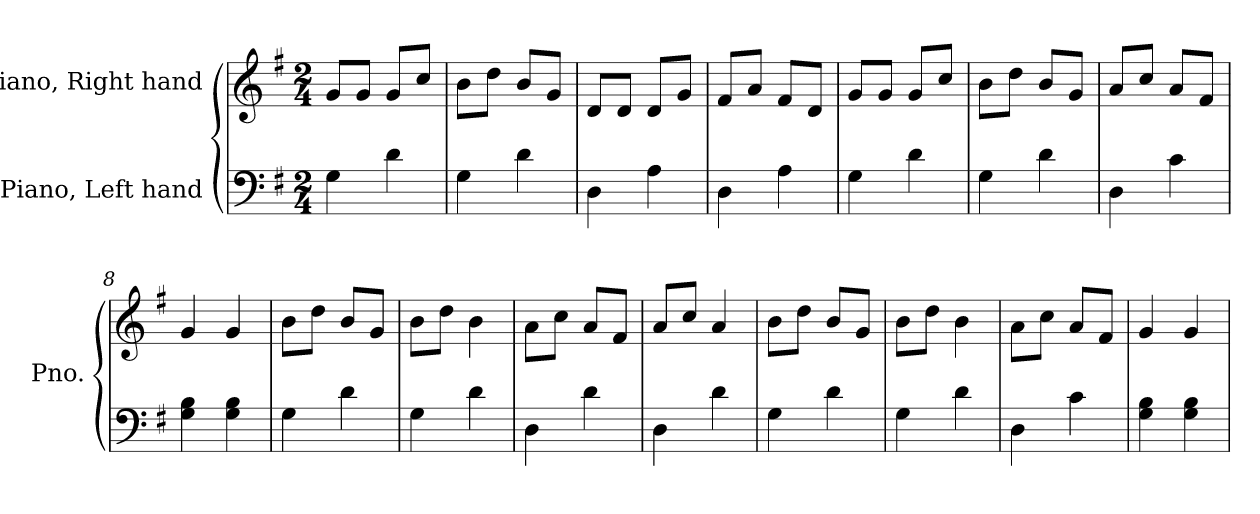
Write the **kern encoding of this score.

**kern	**kern
*part2	*part1
*staff2	*staff1
*I"Piano, Left hand	*I"Piano, Right hand
*I'Pno.	*I'Pno.
*clefF4	*clefG2
*k[f#]	*k[f#]
*M2/4	*M2/4
*MM120	*MM120
=1	=1
4G\	8g/L
.	8g/J
4d\	8g/L
.	8cc/J
=2	=2
4G\	8b\L
.	8dd\J
4d\	8b/L
.	8g/J
=3	=3
4D\	8d/L
.	8d/J
4A\	8d/L
.	8g/J
=4	=4
4D\	8f#/L
.	8a/J
4A\	8f#/L
.	8d/J
=5	=5
4G\	8g/L
.	8g/J
4d\	8g/L
.	8cc/J
=6	=6
4G\	8b\L
.	8dd\J
4d\	8b/L
.	8g/J
=7	=7
4D\	8a/L
.	8cc/J
4c\	8a/L
.	8f#/J
!!LO:LB:g=z
=8	=8
4G\ 4B\	4g/
4G\ 4B\	4g/
=9	=9
4G\	8b\L
.	8dd\J
4d\	8b/L
.	8g/J
=10	=10
4G\	8b\L
.	8dd\J
4d\	4b\
=11	=11
4D\	8a\L
.	8cc\J
4d\	8a/L
.	8f#/J
=12	=12
4D\	8a/L
.	8cc/J
4d\	4a/
=13	=13
4G\	8b\L
.	8dd\J
4d\	8b/L
.	8g/J
=14	=14
4G\	8b\L
.	8dd\J
4d\	4b\
=15	=15
4D\	8a\L
.	8cc\J
4c\	8a/L
.	8f#/J
=16	=16
4G\ 4B\	4g/
4G\ 4B\	4g/
=	=
*-	*-
